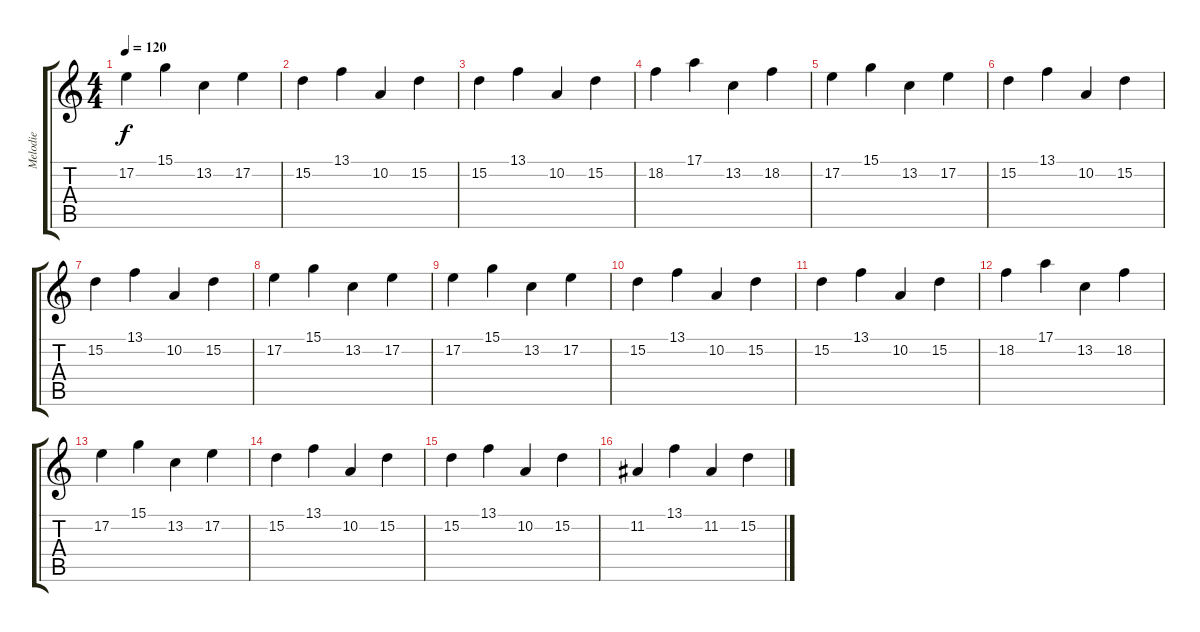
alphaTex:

\track ("Melodie" "Melodie") {instrument vibraphone}
\staff {score tabs}
\tuning (E4 B3 G3 D3 A2 E2) {hide}
\ts (4 4)
\tempo 120
\clef g2
\ks c
17.2.4{dy f} 15.1.4 13.2.4 17.2.4 |
15.2.4 13.1.4 10.2.4 15.2.4 |
15.2.4 13.1.4 10.2.4 15.2.4 |
18.2.4 17.1.4 13.2.4 18.2.4 |
17.2.4 15.1.4 13.2.4 17.2.4 |
15.2.4 13.1.4 10.2.4 15.2.4 |
15.2.4 13.1.4 10.2.4 15.2.4 |
17.2.4 15.1.4 13.2.4 17.2.4 |
17.2.4 15.1.4 13.2.4 17.2.4 |
15.2.4 13.1.4 10.2.4 15.2.4 |
15.2.4 13.1.4 10.2.4 15.2.4 |
18.2.4 17.1.4 13.2.4 18.2.4 |
17.2.4 15.1.4 13.2.4 17.2.4 |
15.2.4 13.1.4 10.2.4 15.2.4 |
15.2.4 13.1.4 10.2.4 15.2.4 |
11.2.4 13.1.4 11.2.4 15.2.4
